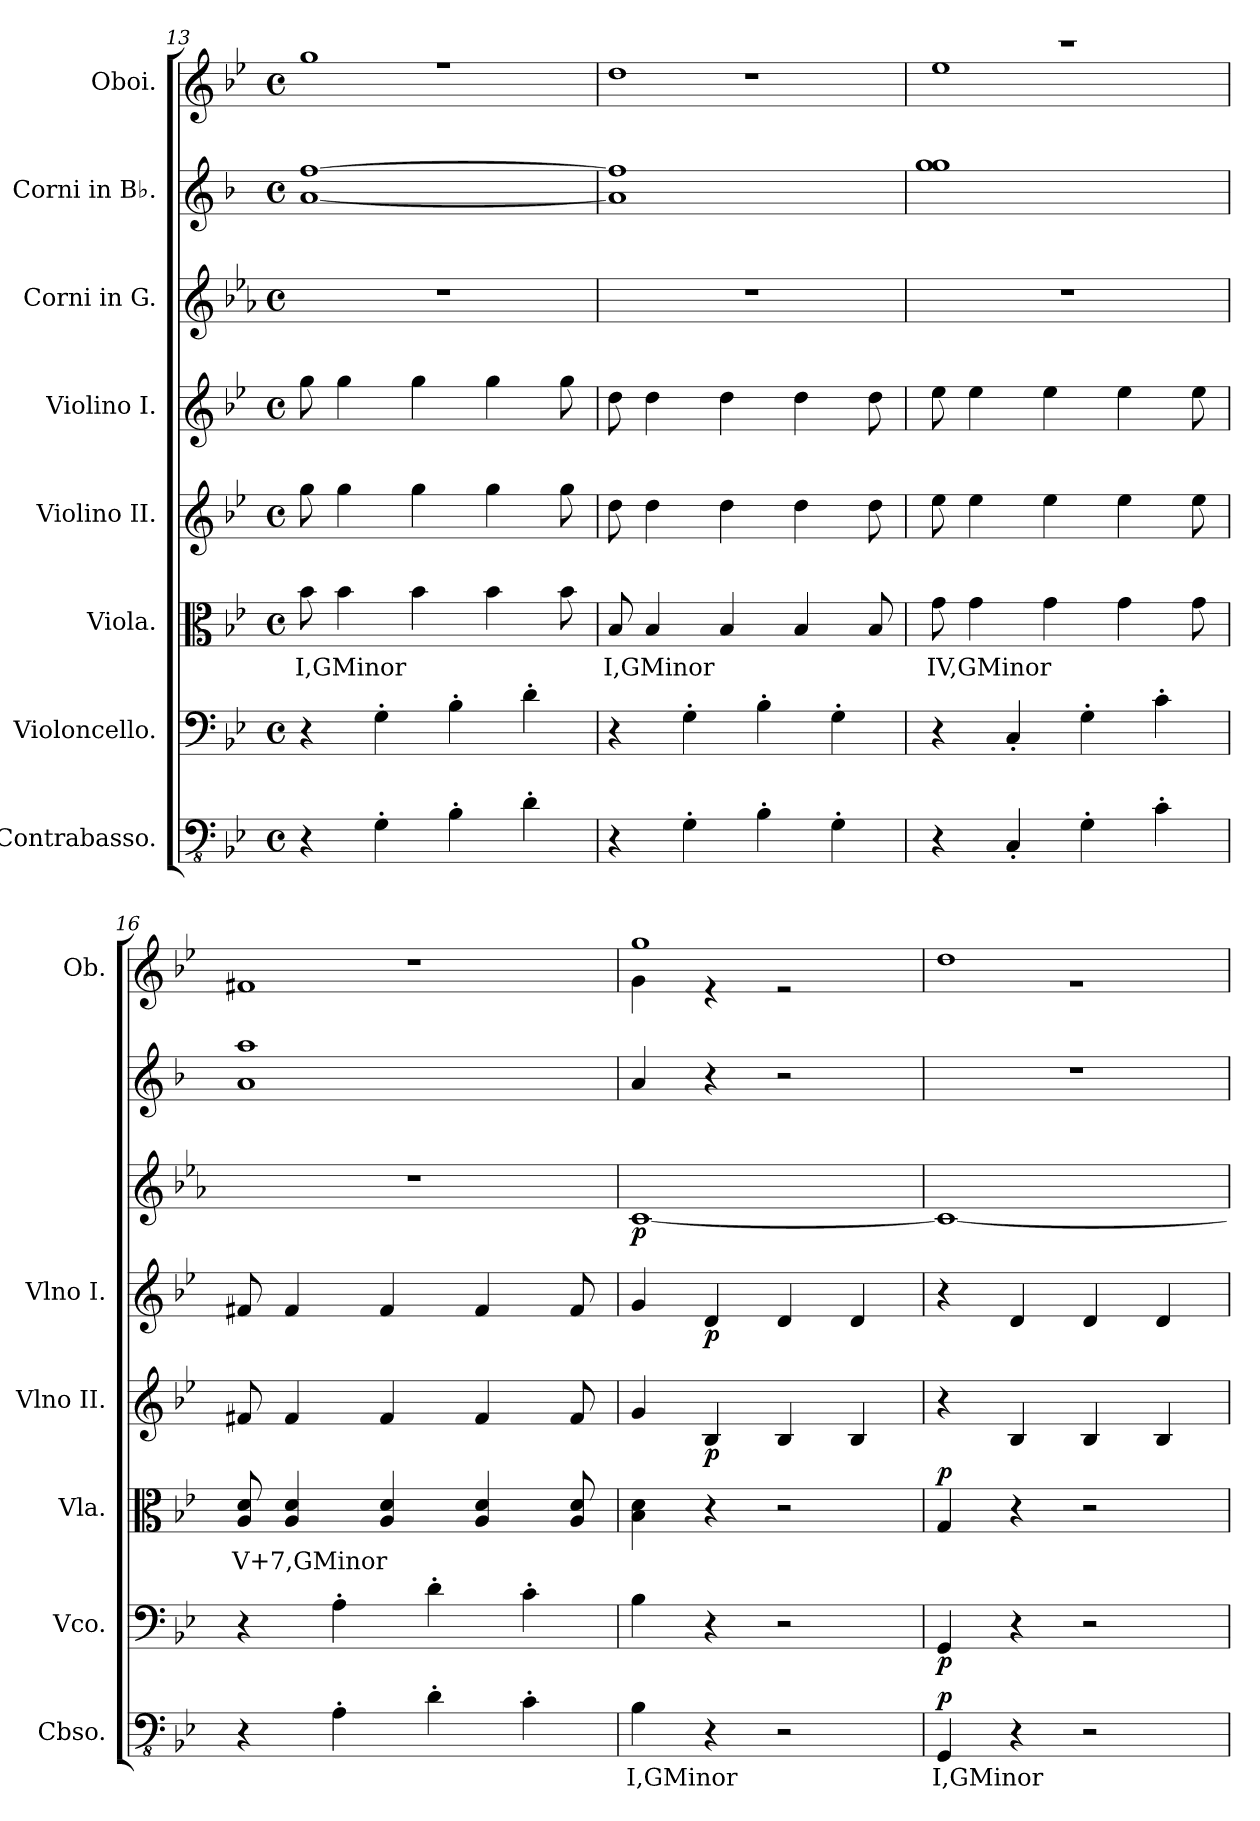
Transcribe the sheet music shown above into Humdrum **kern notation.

**kern	**text	**dynam	**kern	**dynam	**kern	**text	**dynam	**kern	**dynam	**kern	**dynam	**kern	**dynam	**kern	**kern
*part8	*part8	*part8	*part7	*part7	*part6	*part6	*part6	*part5	*part5	*part4	*part4	*part3	*part3	*part2	*part1
*staff8	*staff8	*staff8	*staff7	*staff7	*staff6	*staff6	*staff6	*staff5	*staff5	*staff4	*staff4	*staff3	*staff3	*staff2	*staff1
*I"Contrabasso.	*	*	*I"Violoncello.	*	*I"Viola.	*	*	*I"Violino II.	*	*I"Violino I.	*	*I"Corni in G.	*	*I"Corni in B♭.	*I"Oboi.
*I'Cbso.	*	*	*I'Vco.	*	*I'Vla.	*	*	*I'Vlno II.	*	*I'Vlno I.	*	*	*	*	*I'Ob.
*clefFv4	*	*	*clefF4	*	*clefC3	*	*	*clefG2	*	*clefG2	*	*clefG2	*	*clefG2	*clefG2
*	*	*	*	*	*	*	*	*	*	*	*	*ITrd3c5	*	*ITrd4c7	*
*k[b-e-]	*	*	*k[b-e-]	*	*k[b-e-]	*	*	*k[b-e-]	*	*k[b-e-]	*	*k[b-e-]	*	*k[b-e-]	*k[b-e-]
*M4/4	*	*	*M4/4	*	*M4/4	*	*	*M4/4	*	*M4/4	*	*M4/4	*	*M4/4	*M4/4
*met(c)	*	*	*met(c)	*	*met(c)	*	*	*met(c)	*	*met(c)	*	*met(c)	*	*met(c)	*met(c)
=13	=13	=13	=13	=13	=13	=13	=13	=13	=13	=13	=13	=13	=13	=13	=13
*	*	*	*	*	*	*	*	*	*	*	*	*	*	*	*^
4r	.	.	4r	.	8b-\	I,GMinor	.	8gg\	.	8gg\	.	1r	.	[1d [1b-	1rff	1gg
.	.	.	.	.	4b-\	.	.	4gg\	.	4gg\	.	.	.	.	.	.
4GG'\	.	.	4G'\	.	.	.	.	.	.	.	.	.	.	.	.	.
.	.	.	.	.	4b-\	.	.	4gg\	.	4gg\	.	.	.	.	.	.
4BB-'\	.	.	4B-'\	.	.	.	.	.	.	.	.	.	.	.	.	.
.	.	.	.	.	4b-\	.	.	4gg\	.	4gg\	.	.	.	.	.	.
4D'\	.	.	4d'\	.	.	.	.	.	.	.	.	.	.	.	.	.
.	.	.	.	.	8b-\	.	.	8gg\	.	8gg\	.	.	.	.	.	.
=14	=14	=14	=14	=14	=14	=14	=14	=14	=14	=14	=14	=14	=14	=14	=14	=14
4r	.	.	4r	.	8B-/	I,GMinor	.	8dd\	.	8dd\	.	1r	.	1d] 1b-]	1rdd	1dd
.	.	.	.	.	4B-/	.	.	4dd\	.	4dd\	.	.	.	.	.	.
4GG'\	.	.	4G'\	.	.	.	.	.	.	.	.	.	.	.	.	.
.	.	.	.	.	4B-/	.	.	4dd\	.	4dd\	.	.	.	.	.	.
4BB-'\	.	.	4B-'\	.	.	.	.	.	.	.	.	.	.	.	.	.
.	.	.	.	.	4B-/	.	.	4dd\	.	4dd\	.	.	.	.	.	.
4GG'\	.	.	4G'\	.	.	.	.	.	.	.	.	.	.	.	.	.
.	.	.	.	.	8B-/	.	.	8dd\	.	8dd\	.	.	.	.	.	.
=15	=15	=15	=15	=15	=15	=15	=15	=15	=15	=15	=15	=15	=15	=15	=15	=15
4r	.	.	4r	.	8g\	IV,GMinor	.	8ee-\	.	8ee-\	.	1r	.	1cc 1cc	1r	1ee-
.	.	.	.	.	4g\	.	.	4ee-\	.	4ee-\	.	.	.	.	.	.
4CC'/	.	.	4C'/	.	.	.	.	.	.	.	.	.	.	.	.	.
.	.	.	.	.	4g\	.	.	4ee-\	.	4ee-\	.	.	.	.	.	.
4GG'\	.	.	4G'\	.	.	.	.	.	.	.	.	.	.	.	.	.
.	.	.	.	.	4g\	.	.	4ee-\	.	4ee-\	.	.	.	.	.	.
4C'\	.	.	4c'\	.	.	.	.	.	.	.	.	.	.	.	.	.
.	.	.	.	.	8g\	.	.	8ee-\	.	8ee-\	.	.	.	.	.	.
!!LO:LB:g=z	!!
=16	=16	=16	=16	=16	=16	=16	=16	=16	=16	=16	=16	=16	=16	=16	=16	=16
4r	.	.	4r	.	8A/ 8d/	V+7,GMinor	.	8f#X/	.	8f#X/	.	1r	.	1d 1dd	1r	1f#X
.	.	.	.	.	4A/ 4d/	.	.	4f#/	.	4f#/	.	.	.	.	.	.
4AA'\	.	.	4A'\	.	.	.	.	.	.	.	.	.	.	.	.	.
.	.	.	.	.	4A/ 4d/	.	.	4f#/	.	4f#/	.	.	.	.	.	.
4D'\	.	.	4d'\	.	.	.	.	.	.	.	.	.	.	.	.	.
.	.	.	.	.	4A/ 4d/	.	.	4f#/	.	4f#/	.	.	.	.	.	.
4C'\	.	.	4c'\	.	.	.	.	.	.	.	.	.	.	.	.	.
.	.	.	.	.	8A/ 8d/	.	.	8f#/	.	8f#/	.	.	.	.	.	.
=17	=17	=17	=17	=17	=17	=17	=17	=17	=17	=17	=17	=17	=17	=17	=17	=17
!	!	!	!	!	!	!	!	!	!	!	!	!	!LO:DY:b	!	!	!
4BB-\	I,GMinor	.	4B-\	.	4B-\ 4d\	.	.	4g/	.	4g/	.	[1G	p	4d/	1gg	4g\
!	!	!	!	!	!	!	!	!	!LO:DY:b	!	!LO:DY:b	!	!	!	!	!
4r	.	.	4r	.	4r	.	.	4B-/	p	4d/	p	.	.	4r	.	4r
2r	.	.	2r	.	2r	.	.	4B-/	.	4d/	.	.	.	2r	.	2r
.	.	.	.	.	.	.	.	4B-/	.	4d/	.	.	.	.	.	.
!!LO:PB:g=z	!!
=18	=18	=18	=18	=18	=18	=18	=18	=18	=18	=18	=18	=18	=18	=18	=18	=18
!	!	!LO:DY:b	!	!LO:DY:b	!	!	!LO:DY:b	!	!	!	!	!	!	!	!	!
4GGG/	I,GMinor	p	4GG/	p	4G/	.	p	4r	.	4r	.	1G_	.	1r	1dd	1r
4r	.	.	4r	.	4r	.	.	4B-/	.	4d/	.	.	.	.	.	.
2r	.	.	2r	.	2r	.	.	4B-/	.	4d/	.	.	.	.	.	.
.	.	.	.	.	.	.	.	4B-/	.	4d/	.	.	.	.	.	.
*	*	*	*	*	*	*	*	*	*	*	*	*	*	*	*v	*v
=	=	=	=	=	=	=	=	=	=	=	=	=	=	=	=
*-	*-	*-	*-	*-	*-	*-	*-	*-	*-	*-	*-	*-	*-	*-	*-
